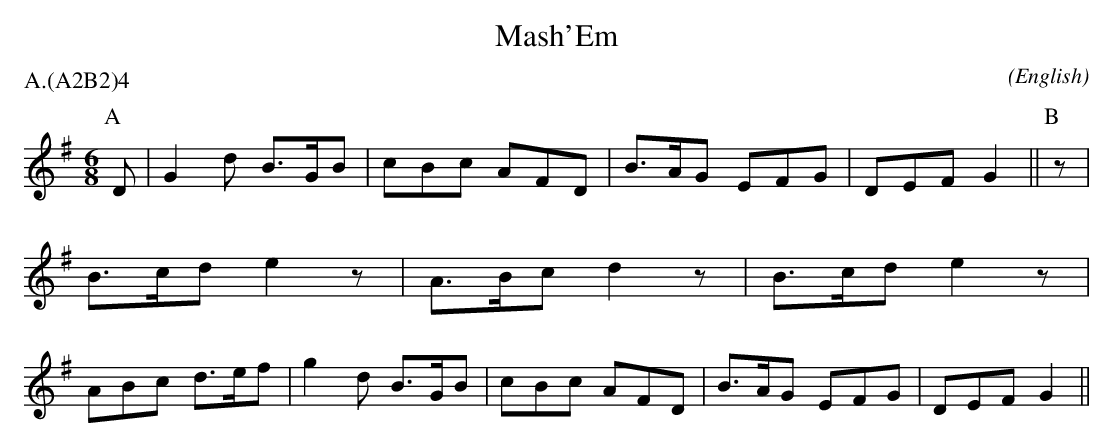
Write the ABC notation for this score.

X:1
T:Mash'Em
M:6/8
C:
O:English
P:A.(A2B2)4
K:G
P:A
D  | G2 d  B>GB  | cBc  AFD  | B>AG  EFG   | DEF    G2    ||\
P:B
z  | B>cd  e2 z  | A>Bc d2 z | B>cd  e2 z  | ABc    d>ef  |\
     g2 d  B>GB  | cBc  AFD  | B>AG  EFG   | DEF    G2    ||
